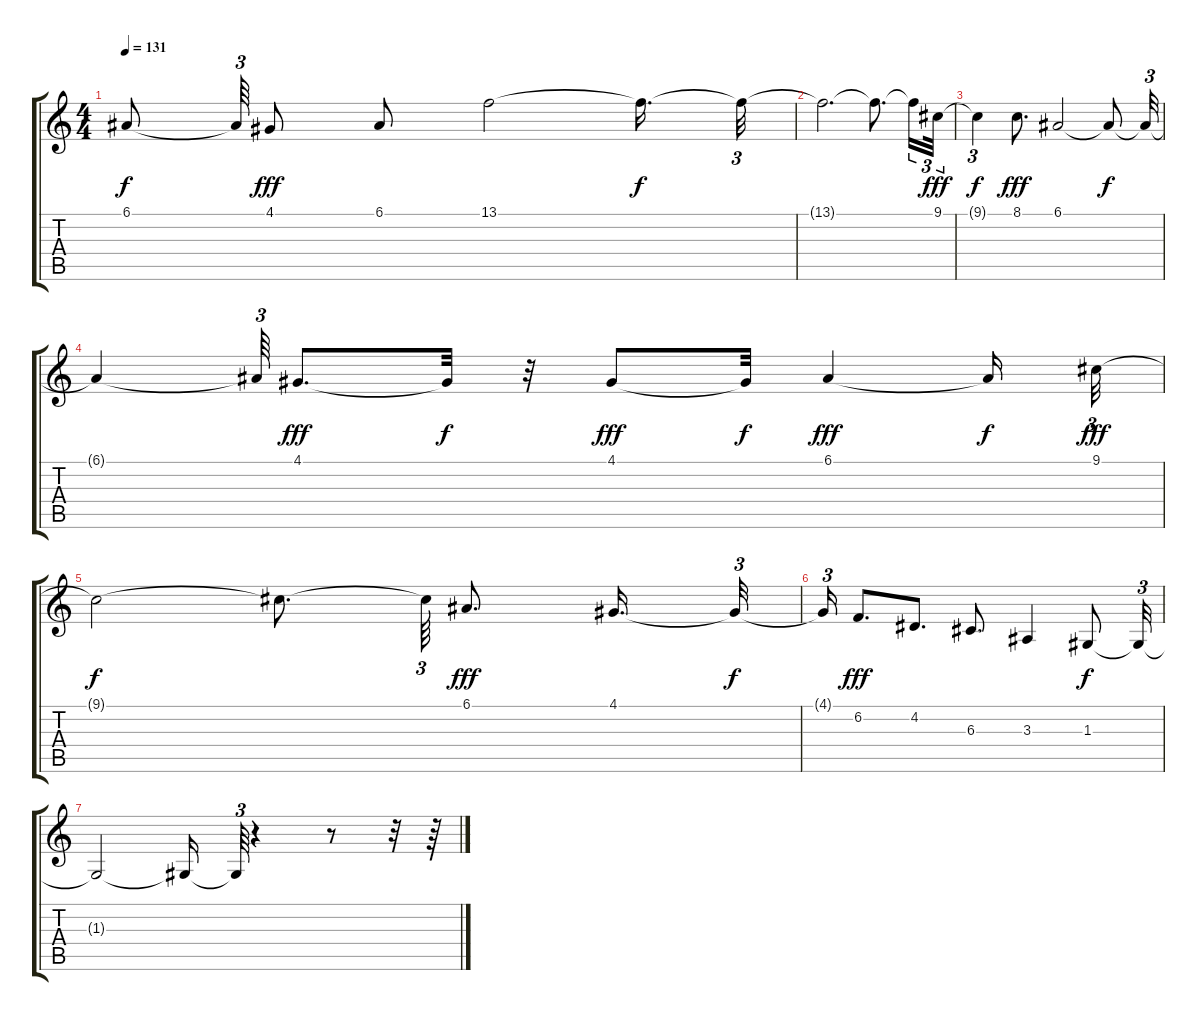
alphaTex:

\track "" {instrument altosax}
\staff {score tabs}
\tuning (E4 B3 G3 D3 A2 E2) {hide}
\ts (4 4)
\tempo 131
\clef g2
\ks c
6.1{t}.8{dy f} 6.1{t}.64{tu (3 2)} 4.1.8{dy fff} 6.1.8 13.1.2 13.1{t}.16{d dy f} 13.1{t}.32{tu (3 2)} |
13.1{t}.2{d} 13.1{t}.8{d} 13.1{t}.16{tu (3 2)} 9.1.32{tu (3 2) dy fff} |
9.1{t}.4{tu (3 2) dy f} 8.1.8{d dy fff} 6.1.2 6.1{t}.8{dy f} 6.1{t}.32{tu (3 2)} |
6.1{t}.4 6.1{t}.64{tu (3 2)} 4.1.8{d dy fff} 4.1{t}.32{dy f} r.32 4.1.8{dy fff} 4.1{t}.32{dy f} 6.1.4{dy fff} 6.1{t}.16{dy f} 9.1.32{tu (3 2) dy fff} |
9.1{t}.2{dy f} 9.1{t}.8{d} 9.1{t}.64{tu (3 2)} 6.1.8{d dy fff} 4.1.16{d} 4.1{t}.32{tu (3 2) dy f} |
4.1{t}.16{tu (3 2)} 6.2.8{d dy fff} 4.2.8{d} 6.3.8{d} 3.3.4 1.3.8{dy f} 1.3{t}.32{tu (3 2)} |
1.3{t}.2 1.3{t}.16 1.3{t}.64{tu (3 2)} r.4 r.8 r.32 r.64
